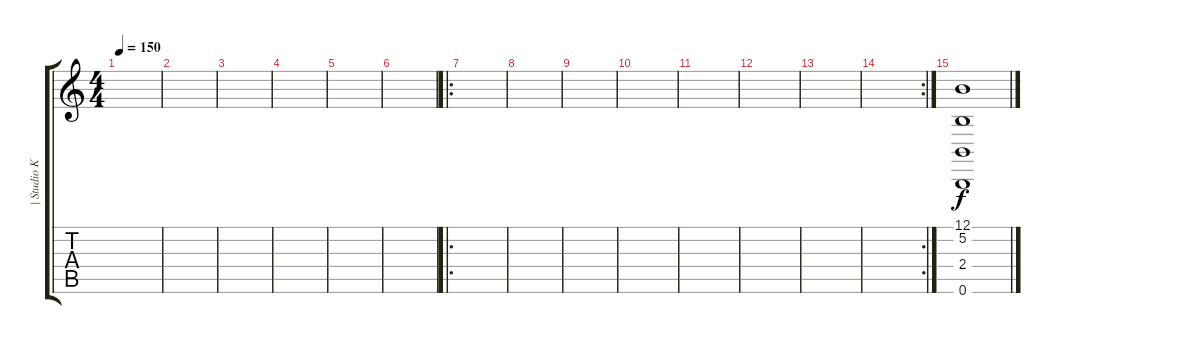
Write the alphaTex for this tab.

\track ("| Studio Key | " "| Studio K") {instrument tremolostrings}
\staff {score tabs}
\tuning (B3 Gb3 D3 A2 E2 B1) {hide}
\ts (4 4)
\tempo 150
\clef g2
\ks c
|
|
|
|
|
|
\ro
|
|
|
|
|
|
|
\rc 2
|
(12.1 5.2 2.4 0.6).1
